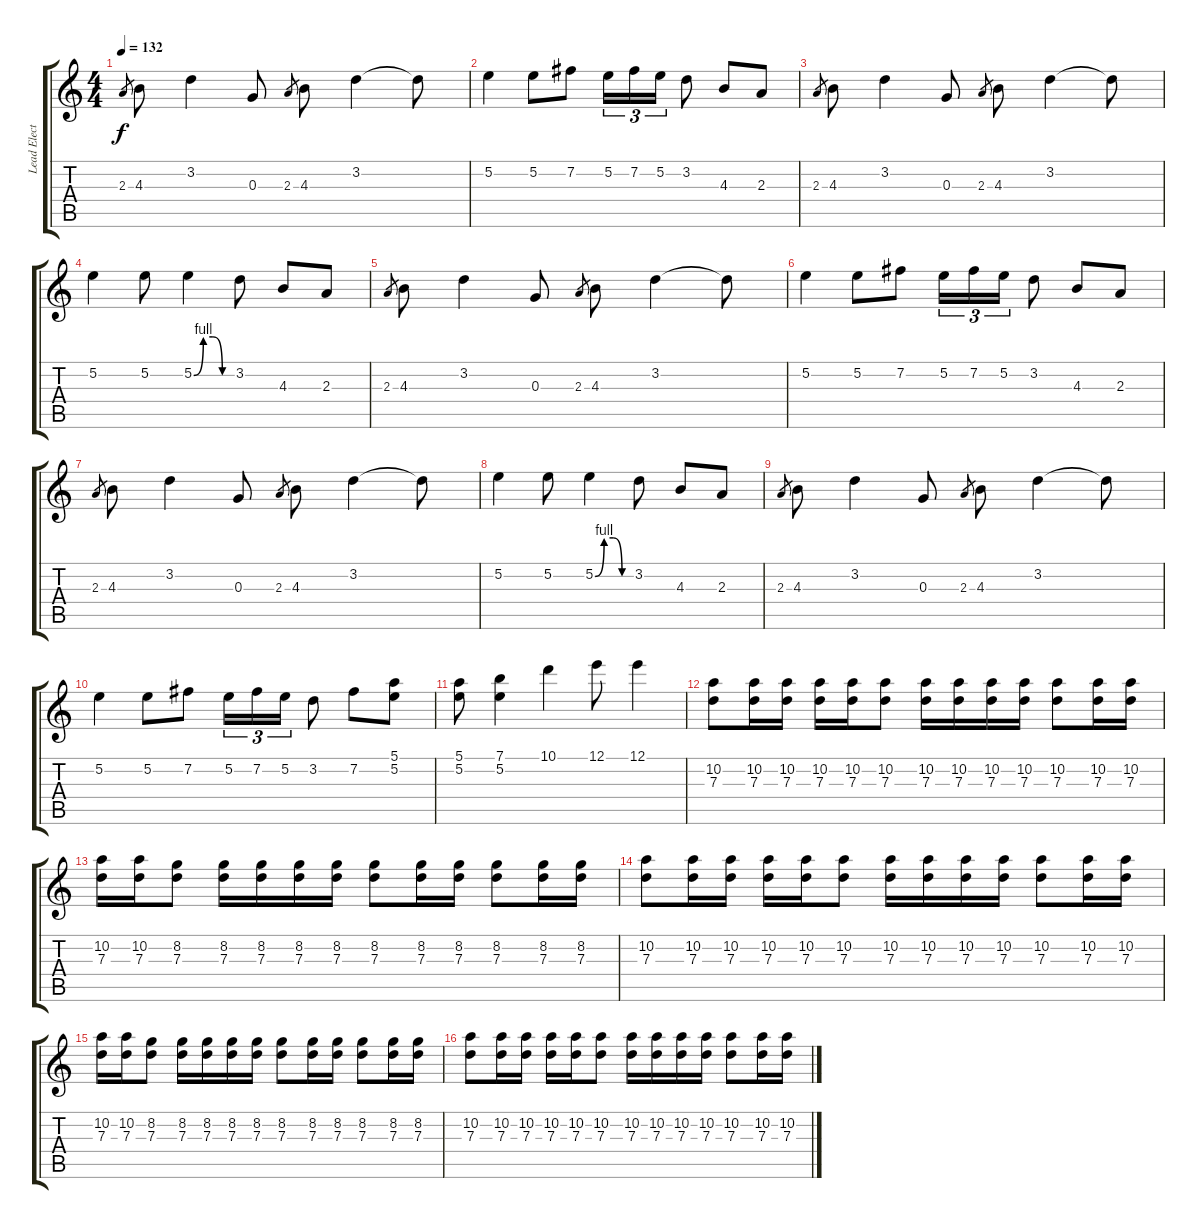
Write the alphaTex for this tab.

\track ("Lead Electric Guitar" "Lead Elect") {instrument distortionguitar}
\staff {score tabs}
\tuning (E4 B3 G3 D3 A2 E2) {hide}
\ts (4 4)
\tempo 132
\clef g2
\ks c
2.3.8{gr dy f} 4.3.8 3.2.4 0.3.8 2.3.8{gr} 4.3.8 3.2.4 3.2{t}.8 |
5.2.4 5.2.8 7.2.8 5.2.16{tu (3 2)} 7.2.16{tu (3 2)} 5.2.16{tu (3 2)} 3.2.8 4.3.8 2.3.8 |
2.3.8{gr} 4.3.8 3.2.4 0.3.8 2.3.8{gr} 4.3.8 3.2.4 3.2{t}.8 |
5.2.4 5.2.8 5.2{be (custom 0 0 15 4 30 4 45 0 60 0)}.4 3.2.8 4.3.8 2.3.8 |
2.3.8{gr} 4.3.8 3.2.4 0.3.8 2.3.8{gr} 4.3.8 3.2.4 3.2{t}.8 |
5.2.4 5.2.8 7.2.8 5.2.16{tu (3 2)} 7.2.16{tu (3 2)} 5.2.16{tu (3 2)} 3.2.8 4.3.8 2.3.8 |
2.3.8{gr} 4.3.8 3.2.4 0.3.8 2.3.8{gr} 4.3.8 3.2.4 3.2{t}.8 |
5.2.4 5.2.8 5.2{be (custom 0 0 15 4 30 4 45 0 60 0)}.4 3.2.8 4.3.8 2.3.8 |
2.3.8{gr} 4.3.8 3.2.4 0.3.8 2.3.8{gr} 4.3.8 3.2.4 3.2{t}.8 |
5.2.4 5.2.8 7.2.8 5.2.16{tu (3 2)} 7.2.16{tu (3 2)} 5.2.16{tu (3 2)} 3.2.8 7.2.8 (5.1 5.2).8 |
(5.1 5.2).8 (7.1 5.2).4 10.1.4 12.1.8 12.1.4 |
(10.2 7.3).8 (10.2 7.3).16 (10.2 7.3).16 (10.2 7.3).16 (10.2 7.3).16 (10.2 7.3).8 (10.2 7.3).16 (10.2 7.3).16 (10.2 7.3).16 (10.2 7.3).16 (10.2 7.3).8 (10.2 7.3).16 (10.2 7.3).16 |
(10.2 7.3).16 (10.2 7.3).16 (8.2 7.3).8 (8.2 7.3).16 (8.2 7.3).16 (8.2 7.3).16 (8.2 7.3).16 (8.2 7.3).8 (8.2 7.3).16 (8.2 7.3).16 (8.2 7.3).8 (8.2 7.3).16 (8.2 7.3).16 |
(10.2 7.3).8 (10.2 7.3).16 (10.2 7.3).16 (10.2 7.3).16 (10.2 7.3).16 (10.2 7.3).8 (10.2 7.3).16 (10.2 7.3).16 (10.2 7.3).16 (10.2 7.3).16 (10.2 7.3).8 (10.2 7.3).16 (10.2 7.3).16 |
(10.2 7.3).16 (10.2 7.3).16 (8.2 7.3).8 (8.2 7.3).16 (8.2 7.3).16 (8.2 7.3).16 (8.2 7.3).16 (8.2 7.3).8 (8.2 7.3).16 (8.2 7.3).16 (8.2 7.3).8 (8.2 7.3).16 (8.2 7.3).16 |
(10.2 7.3).8 (10.2 7.3).16 (10.2 7.3).16 (10.2 7.3).16 (10.2 7.3).16 (10.2 7.3).8 (10.2 7.3).16 (10.2 7.3).16 (10.2 7.3).16 (10.2 7.3).16 (10.2 7.3).8 (10.2 7.3).16 (10.2 7.3).16
